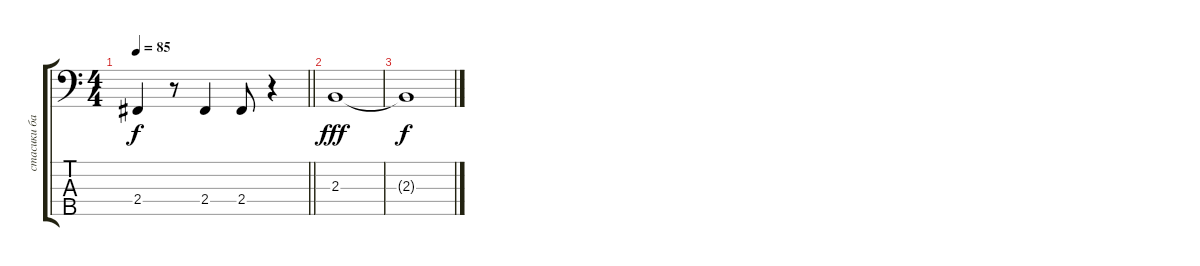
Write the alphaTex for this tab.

\track ("стасики бас v1.0" "стасики ба") {mute instrument electricbassfinger}
\staff {score tabs}
\tuning (G2 D2 A1 E1 B0) {hide}
\ts (4 4)
\tempo 85
\clef f4
\barLineRight lightlight
\ks c
2.4.4{dy f} r.8 2.4.4 2.4.8 r.4 |
2.3.1{dy fff volume 0} |
2.3{t}.1{dy f}
